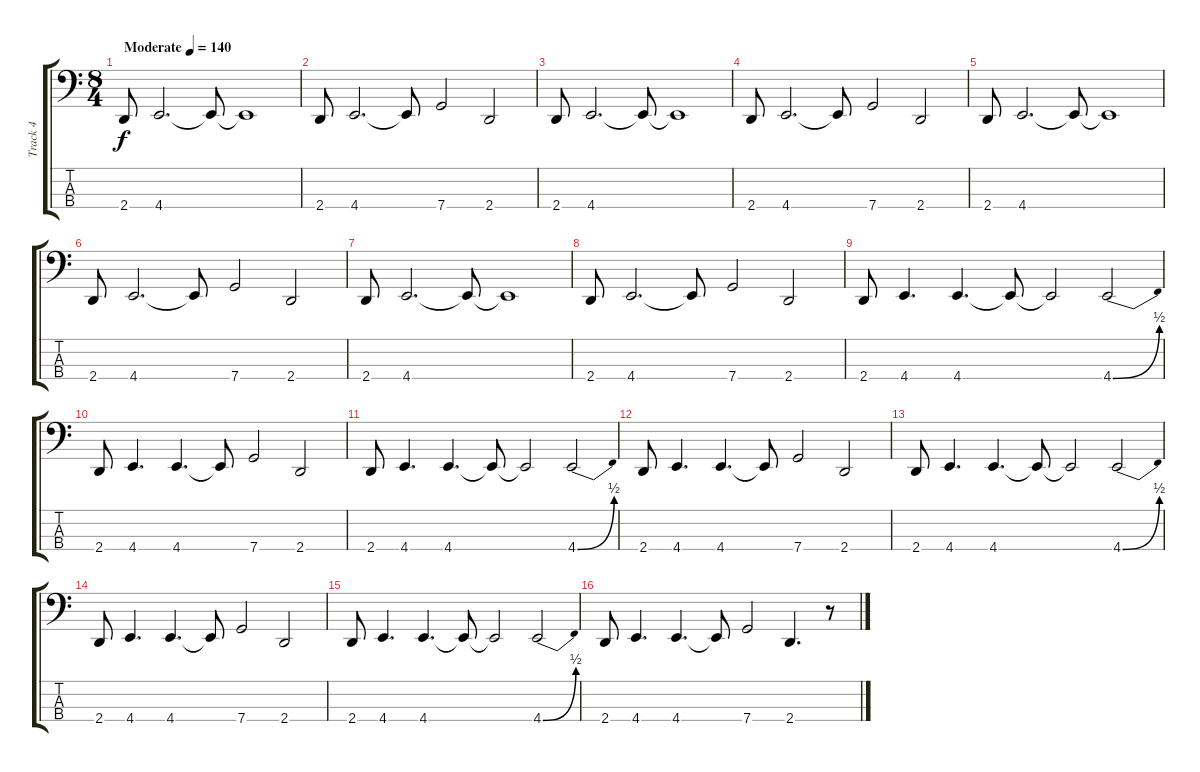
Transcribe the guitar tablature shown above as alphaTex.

\track ("Track 4" "Track 4") {instrument electricbassfinger}
\staff {score tabs}
\tuning (Eb2 Bb1 F1 C1) {hide}
\ts (8 4)
\tempo (140 "Moderate")
\clef f4
\ks c
2.4.8{dy f instrument electricbassfinger} 4.4.2{d} 4.4{t}.8 4.4{t}.1 |
2.4.8 4.4.2{d} 4.4{t}.8 7.4.2 2.4.2 |
2.4.8 4.4.2{d} 4.4{t}.8 4.4{t}.1 |
2.4.8 4.4.2{d} 4.4{t}.8 7.4.2 2.4.2 |
2.4.8 4.4.2{d} 4.4{t}.8 4.4{t}.1 |
2.4.8 4.4.2{d} 4.4{t}.8 7.4.2 2.4.2 |
2.4.8 4.4.2{d} 4.4{t}.8 4.4{t}.1 |
2.4.8 4.4.2{d} 4.4{t}.8 7.4.2 2.4.2 |
2.4.8 4.4.4{d} 4.4.4{d} 4.4{t}.8 4.4{t}.2 4.4{be (bend 0 0 60 2)}.2 |
2.4.8 4.4.4{d} 4.4.4{d} 4.4{t}.8 7.4.2 2.4.2 |
2.4.8 4.4.4{d} 4.4.4{d} 4.4{t}.8 4.4{t}.2 4.4{be (bend 0 0 60 2)}.2 |
2.4.8 4.4.4{d} 4.4.4{d} 4.4{t}.8 7.4.2 2.4.2 |
2.4.8 4.4.4{d} 4.4.4{d} 4.4{t}.8 4.4{t}.2 4.4{be (bend 0 0 60 2)}.2 |
2.4.8 4.4.4{d} 4.4.4{d} 4.4{t}.8 7.4.2 2.4.2 |
2.4.8 4.4.4{d} 4.4.4{d} 4.4{t}.8 4.4{t}.2 4.4{be (bend 0 0 60 2)}.2 |
2.4.8 4.4.4{d} 4.4.4{d} 4.4{t}.8 7.4.2 2.4.4{d} r.8
